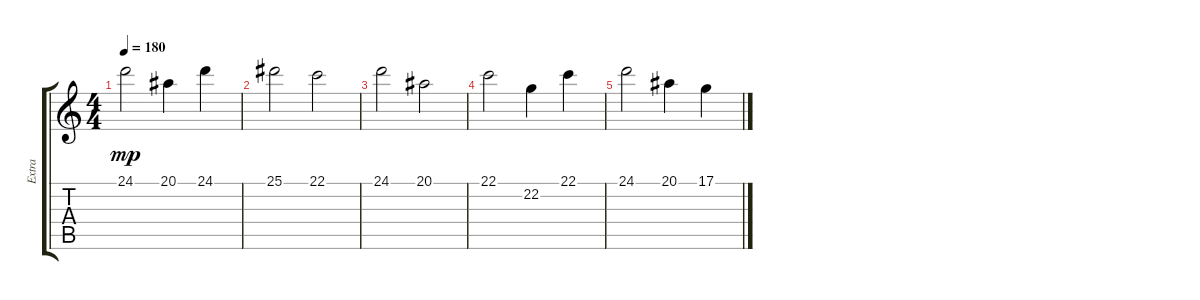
\track ("Extra" "Extra") {instrument stringensemble1}
\staff {score tabs}
\tuning (D4 A3 F3 C3 G2 C2) {hide}
\ts (4 4)
\tempo 180
\clef g2
\ks c
24.1.2{dy mp} 20.1.4 24.1.4 |
25.1.2 22.1.2 |
24.1.2 20.1.2 |
22.1.2 22.2.4 22.1.4 |
24.1.2 20.1.4 17.1.4
